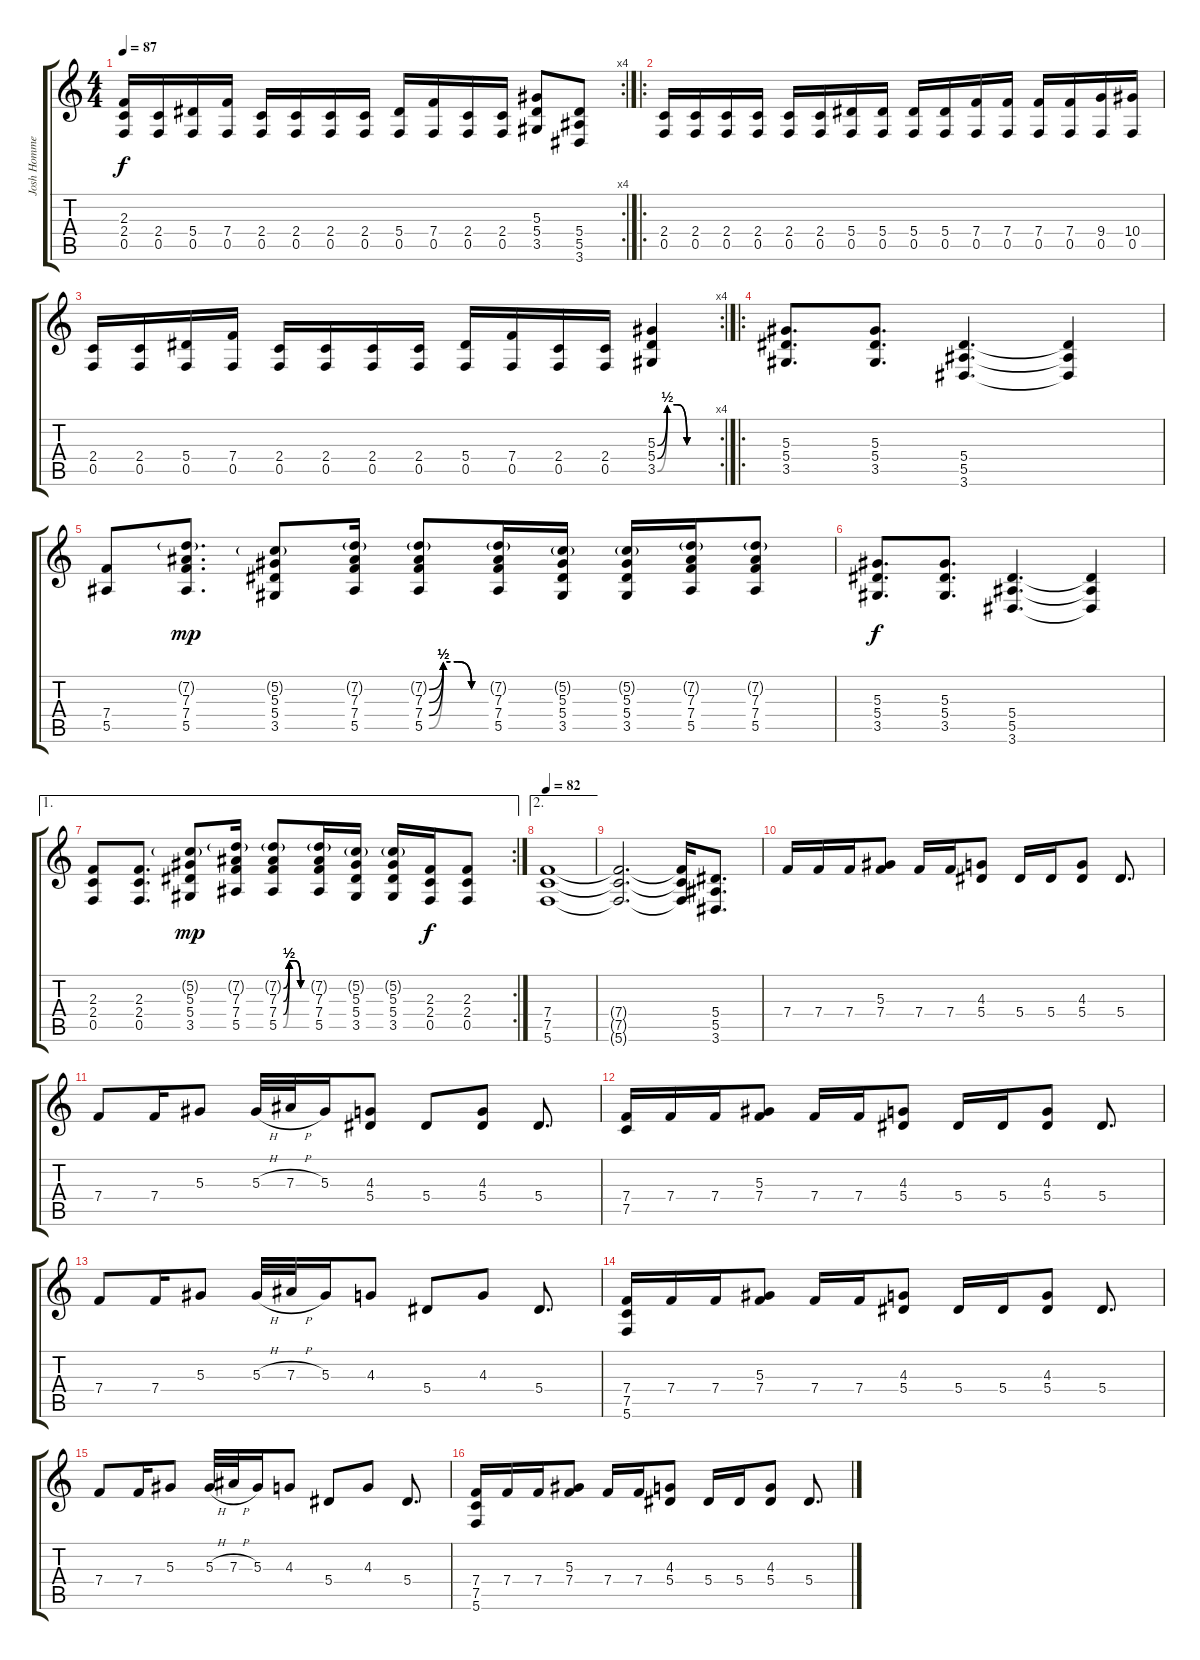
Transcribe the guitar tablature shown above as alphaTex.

\track ("Josh Homme" "Josh Homme") {instrument distortionguitar}
\staff {score tabs}
\tuning (C4 G3 Eb3 Bb2 F2 C2) {hide}
\rc 4
\ts (4 4)
\tempo 87
\clef g2
\ks c
(2.3 2.4 0.5).16{dy f} (2.4 0.5).16 (5.4 0.5).16 (7.4 0.5).16 (2.4 0.5).16 (2.4 0.5).16 (2.4 0.5).16 (2.4 0.5).16 (5.4 0.5).16 (7.4 0.5).16 (2.4 0.5).16 (2.4 0.5).16 (5.3 5.4 3.5).8 (5.4 5.5 3.6).8 |
\ro
(2.4 0.5).16 (2.4 0.5).16 (2.4 0.5).16 (2.4 0.5).16 (2.4 0.5).16 (2.4 0.5).16 (5.4 0.5).16 (5.4 0.5).16 (5.4 0.5).16 (5.4 0.5).16 (7.4 0.5).16 (7.4 0.5).16 (7.4 0.5).16 (7.4 0.5).16 (9.4 0.5).16 (10.4 0.5).16 |
\rc 4
(2.4 0.5).16 (2.4 0.5).16 (5.4 0.5).16 (7.4 0.5).16 (2.4 0.5).16 (2.4 0.5).16 (2.4 0.5).16 (2.4 0.5).16 (5.4 0.5).16 (7.4 0.5).16 (2.4 0.5).16 (2.4 0.5).16 (5.3{be (custom 0 0 10 2 20 2 30 0 60 0)} 5.4{be (custom 0 0 10 2 20 2 30 0 60 0)} 3.5{be (custom 0 0 10 2 20 2 30 0 60 0)}).4 |
\ro
(5.3 5.4 3.5).8{d} (5.3 5.4 3.5).8{d} (5.4 5.5 3.6).4{d} (5.4{t} 5.5{t} 3.6{t}).4 |
(7.4 5.5).8 (7.2{g} 7.3 7.4 5.5).8{d dy mp} (5.2{g} 5.3 5.4 3.5).8 (7.2{g} 7.3 7.4 5.5).16 (7.2{be (custom 0 0 15 2 30 2 45 0 60 0) g} 7.3{be (custom 0 0 15 2 30 2 45 0 60 0)} 7.4{be (custom 0 0 15 2 30 2 45 0 60 0)} 5.5{be (custom 0 0 15 2 30 2 45 0 60 0)}).8 (7.2{g} 7.3 7.4 5.5).16 (5.2{g} 5.3 5.4 3.5).16 (5.2{g} 5.3 5.4 3.5).16 (7.2{g} 7.3 7.4 5.5).16 (7.2{g} 7.3 7.4 5.5).8 |
(5.3 5.4 3.5).8{d dy f} (5.3 5.4 3.5).8{d} (5.4 5.5 3.6).4{d} (5.4{t} 5.5{t} 3.6{t}).4 |
\ae 1
\rc 2
(2.3 2.4 0.5).8 (2.3 2.4 0.5).8{d} (5.2{g} 5.3 5.4 3.5).8{dy mp} (7.2{g} 7.3 7.4 5.5).16 (7.2{be (custom 0 0 15 2 30 2 45 0 60 0) g} 7.3{be (custom 0 0 15 2 30 2 45 0 60 0)} 7.4{be (custom 0 0 15 2 30 2 45 0 60 0)} 5.5{be (custom 0 0 15 2 30 2 45 0 60 0)}).8 (7.2{g} 7.3 7.4 5.5).16 (5.2{g} 5.3 5.4 3.5).16 (5.2{g} 5.3 5.4 3.5).16 (2.3 2.4 0.5).16{dy f} (2.3 2.4 0.5).8 |
\ae 2
\tempo 82
(7.4 7.5 5.6).1{volume 9} |
(7.4{t} 7.5{t} 5.6{t}).2{d} (7.4{t} 7.5{t} 5.6{t}).16 (5.4 5.5 3.6).8{d volume 11} |
7.4.16{instrument electricguitarclean} 7.4.16 7.4.16 (5.3 7.4).8 7.4.16 7.4.16 (4.3 5.4).8 5.4.16 5.4.16 (4.3 5.4).8 5.4.8{d} |
7.4.8 7.4.16 5.3.8 5.3{h}.32 7.3{h}.32 5.3.16 (4.3 5.4).8 5.4.8 (4.3 5.4).8 5.4.8{d} |
(7.4 7.5).16 7.4.16 7.4.16 (5.3 7.4).8 7.4.16 7.4.16 (4.3 5.4).8 5.4.16 5.4.16 (4.3 5.4).8 5.4.8{d} |
7.4.8 7.4.16 5.3.8 5.3{h}.32 7.3{h}.32 5.3.16 4.3.8 5.4.8 4.3.8 5.4.8{d} |
(7.4 7.5 5.6).16 7.4.16 7.4.16 (5.3 7.4).8 7.4.16 7.4.16 (4.3 5.4).8 5.4.16 5.4.16 (4.3 5.4).8 5.4.8{d} |
7.4.8 7.4.16 5.3.8 5.3{h}.32 7.3{h}.32 5.3.16 4.3.8 5.4.8 4.3.8 5.4.8{d} |
(7.4 7.5 5.6).16 7.4.16 7.4.16 (5.3 7.4).8 7.4.16 7.4.16 (4.3 5.4).8 5.4.16 5.4.16 (4.3 5.4).8 5.4.8{d}
